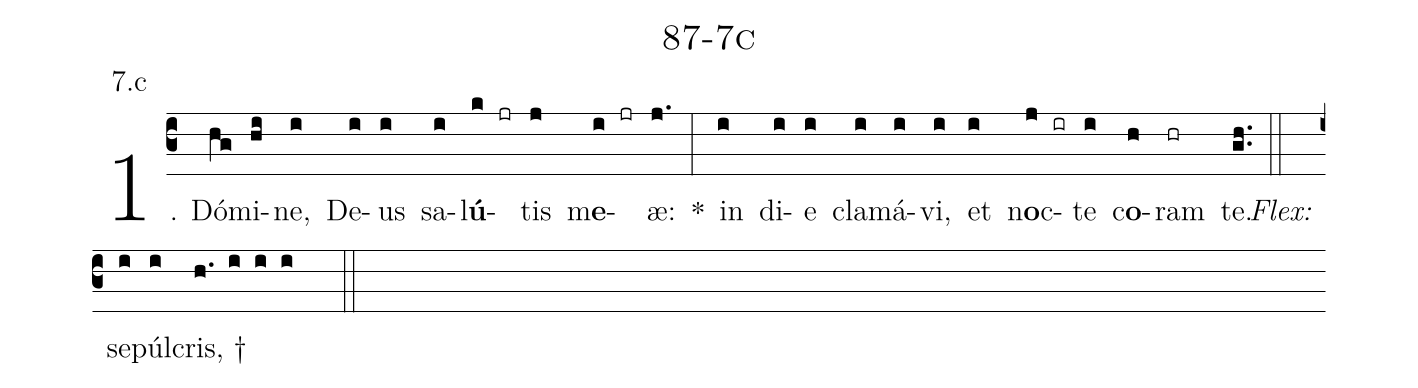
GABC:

name: 87-7c;
annotation: 7.c;
%%
(c3)1. Dó(hg)mi(hi)ne,(i) De(i)us(i) sa(i)l<b>ú</b>(k jr)tis(j) m<b>e</b>(i jr)æ:(j.) *(:) in(i) di(i)e(i) cla(i)má(i)vi,(i) et(i) n<b>o</b>c(j ir)te(i) c<b>o</b>(h)ram(hr) te.(gh..) (::)
<i>Flex:</i>()  se(i)púl(i)cris, †(h. i i i  ::)
